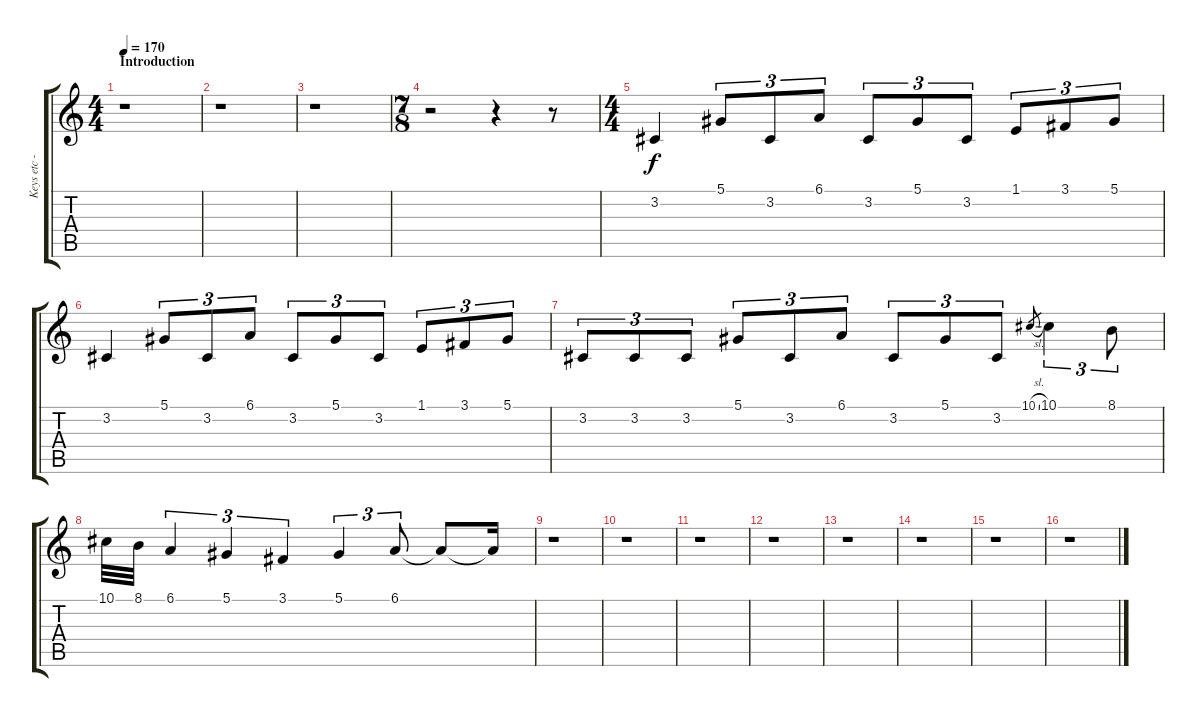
\track ("Keys etc - Miro" "Keys etc -") {instrument stringensemble1}
\staff {score tabs}
\tuning (Eb4 Bb3 Gb3 Db3 Ab2 Eb2) {hide}
\ts (4 4)
\section ("" "Introduction")
\tempo 170
\clef g2
\ks c
r.1{dy f instrument stringensemble1} |
r.1 |
r.1 |
\ts (7 8)
r.2 r.4 r.8 |
\ts (4 4)
3.2.4 5.1.8{tu (3 2)} 3.2.8{tu (3 2)} 6.1.8{tu (3 2)} 3.2.8{tu (3 2)} 5.1.8{tu (3 2)} 3.2.8{tu (3 2)} 1.1.8{tu (3 2)} 3.1.8{tu (3 2)} 5.1.8{tu (3 2)} |
3.2.4 5.1.8{tu (3 2)} 3.2.8{tu (3 2)} 6.1.8{tu (3 2)} 3.2.8{tu (3 2)} 5.1.8{tu (3 2)} 3.2.8{tu (3 2)} 1.1.8{tu (3 2)} 3.1.8{tu (3 2)} 5.1.8{tu (3 2)} |
3.2.8{tu (3 2)} 3.2.8{tu (3 2)} 3.2.8{tu (3 2)} 5.1.8{tu (3 2)} 3.2.8{tu (3 2)} 6.1.8{tu (3 2)} 3.2.8{tu (3 2)} 5.1.8{tu (3 2)} 3.2.8{tu (3 2)} 10.1{sl}.8{gr} 10.1.4{tu (3 2)} 8.1.8{tu (3 2)} |
10.1.32 8.1.32 6.1.4{tu (3 2)} 5.1.4{tu (3 2)} 3.1.4{tu (3 2)} 5.1.4{tu (3 2)} 6.1.8{tu (3 2)} 6.1{t}.8 6.1{t}.16 |
r.1 |
r.1 |
r.1 |
r.1 |
r.1 |
r.1 |
r.1 |
r.1
